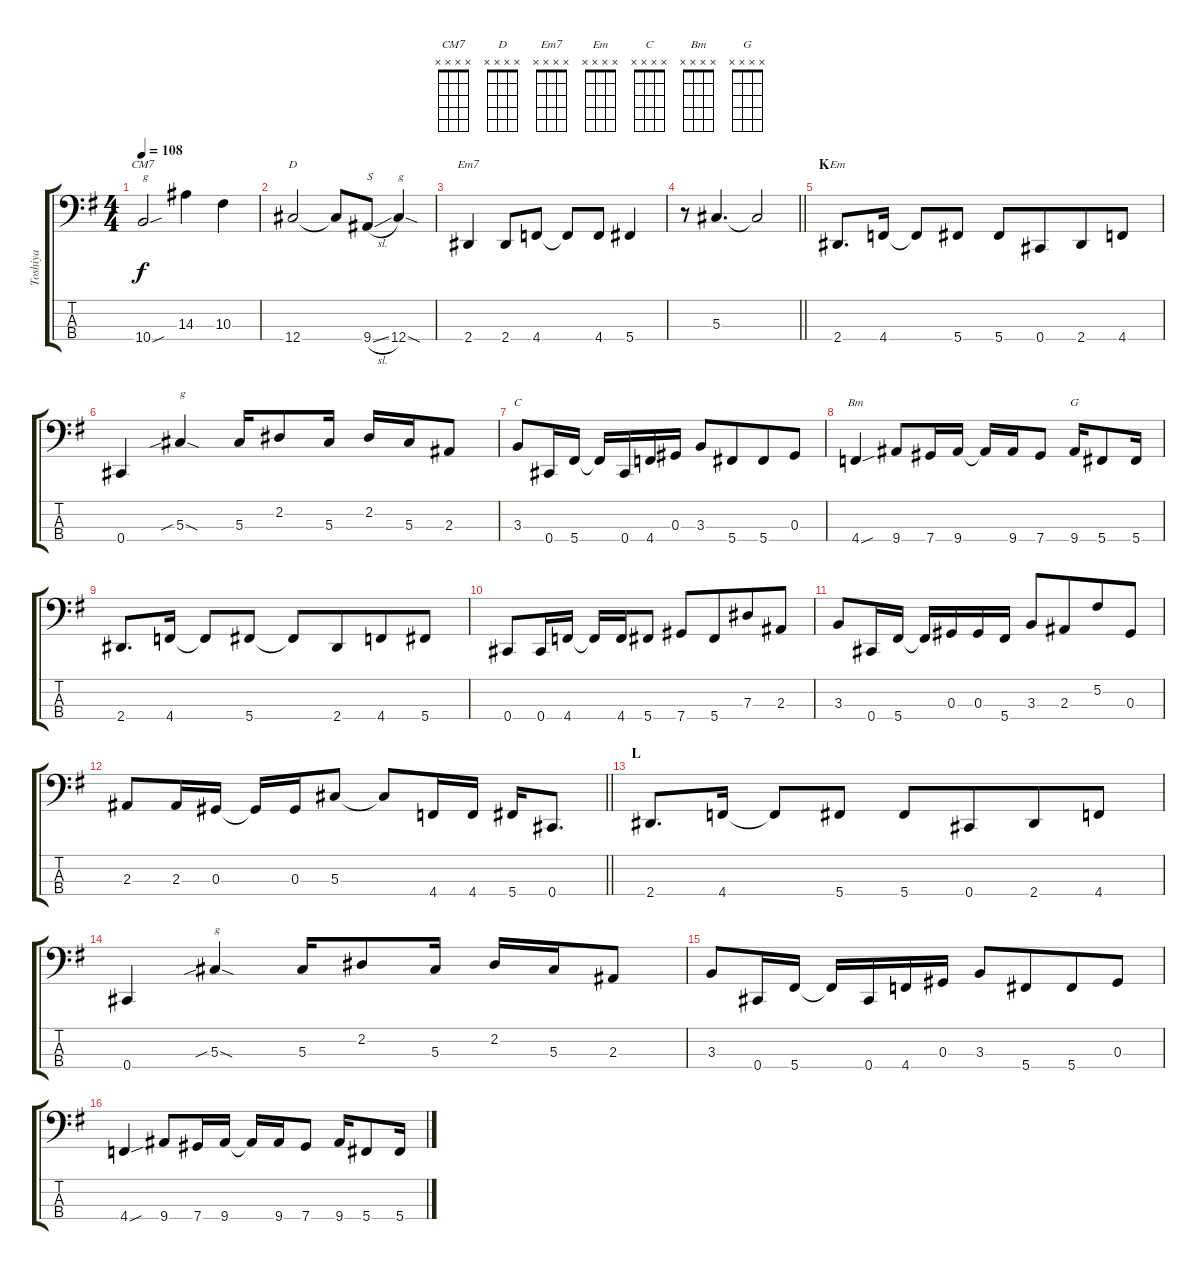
\track ("Toshiya" "Toshiya") {instrument electricbasspick}
\staff {score tabs}
\tuning (Gb2 Db2 Ab1 Db1) {hide}
\chord ("CM7" x x x x)
\chord ("D" x x x x)
\chord ("Em7" x x x x)
\chord ("Em" x x x x)
\chord ("C" x x x x)
\chord ("Bm" x x x x)
\chord ("G" x x x x)
\ts (4 4)
\tempo 108
\clef f4
\ks eminor
10.4{sou}.2{ch "CM7" txt "g" dy f} 14.3.4 10.3.4 |
12.4.2{ch "D"} 12.4{t}.8 9.4{sl}.8{txt "S"} 12.4{sod}.4{txt "g"} |
2.4.4{ch "Em7"} 2.4.8 4.4.8 4.4{t}.8 4.4.8 5.4.4 |
\barLineRight lightlight
r.8 5.3.4{d} 5.3{t}.2 |
\section ("" "K")
2.4.8{d ch "Em"} 4.4.16 4.4{t}.8 5.4.8 5.4.8 0.4.8{beam merge} 2.4.8 4.4.8 |
0.4.4 5.3{sib sod}.4{txt "g"} 5.3.16 2.2.8 5.3.16 2.2.16 5.3.16 2.3.8 |
3.3.8{ch "C"} 0.4.16 5.4.16 5.4{t}.16 0.4.16 4.4.16 0.3.16 3.3.8 5.4.8{beam merge} 5.4.8 0.3.8 |
4.4{sou}.4{ch "Bm"} 9.4.8 7.4.16 9.4.16 9.4{t}.16 9.4.16 7.4.8 9.4.16{ch "G"} 5.4.8 5.4.16 |
2.4.8{d} 4.4.16 4.4{t}.8 5.4.8 5.4{t}.8 2.4.8{beam merge} 4.4.8 5.4.8 |
0.4.8 0.4.16 4.4.16 4.4{t}.16 4.4.16 5.4.8 7.4.8 5.4.8{beam merge} 7.3.8 2.3.8 |
3.3.8 0.4.16 5.4.16 5.4{t}.16 0.3.16 0.3.16 5.4.16 3.3.8 2.3.8{beam merge} 5.2.8 0.3.8 |
\barLineRight lightlight
2.3.8 2.3.16 0.3.16 0.3{t}.16 0.3.16 5.3.8 5.3{t}.8 4.4.16 4.4.16 5.4.16 0.4.8{d} |
\section ("" "L")
2.4.8{d} 4.4.16 4.4{t}.8 5.4.8 5.4.8 0.4.8{beam merge} 2.4.8 4.4.8 |
0.4.4 5.3{sib sod}.4{txt "g"} 5.3.16 2.2.8 5.3.16 2.2.16 5.3.16 2.3.8 |
3.3.8 0.4.16 5.4.16 5.4{t}.16 0.4.16 4.4.16 0.3.16 3.3.8 5.4.8{beam merge} 5.4.8 0.3.8 |
4.4{sou}.4 9.4.8 7.4.16 9.4.16 9.4{t}.16 9.4.16 7.4.8 9.4.16 5.4.8 5.4.16
